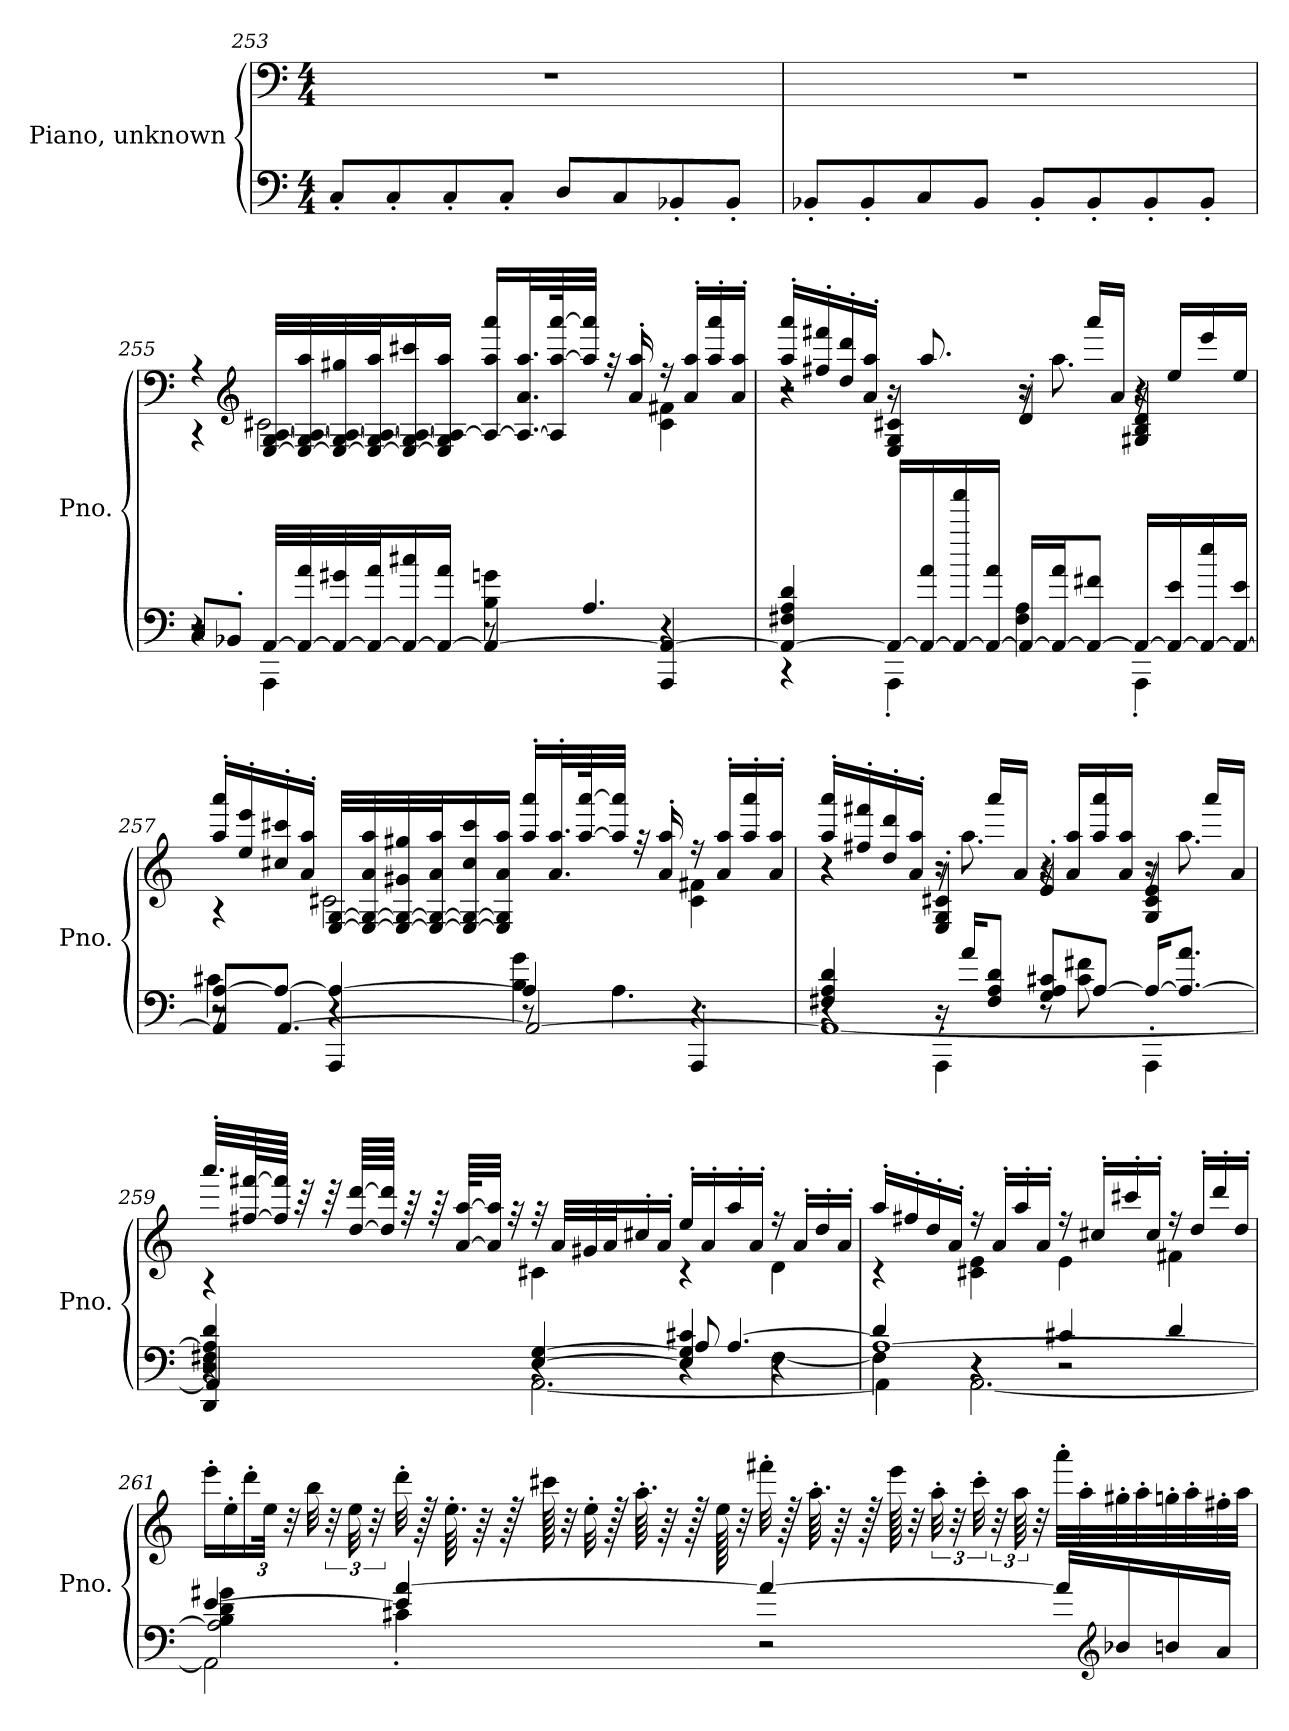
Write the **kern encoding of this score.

**kern	**kern
*part1	*part1
*staff2	*staff1
*I"Piano, unknown	*
*I'Pno.	*
*clefF4	*clefF4
*k[]	*k[]
*M4/4	*M4/4
=253	=253
8C'/L	1r
8C'/	.
8C'/	.
8C'/J	.
8D/L	.
8C/	.
8BB-X'/	.
8BB-'/J	.
=254	=254
8BB-X'/L	1r
8BB-'/	.
8C/	.
8BB-/J	.
8BB-'/L	.
8BB-'/	.
8BB-'/	.
8BB-'/J	.
!!LO:PB:g=z
=255	=255
*^	*^
*	*^	*	*
8C/L	2r	4r	4r	4r
8BB-X'/J	.	.	.	.
*	*	*	*clefG2	*
[32AA/LLL	.	4AAA'\	[32E/ [32G/ [32A/LLL	2c#X\
32AA/_ 32a/	.	.	32E/_ 32G/_ 32A/_ 32aa/	.
32AA/_ 32g#X/	.	.	32E/_ 32G/_ 32A/_ 32gg#X/	.
32AA/_ 32a/J	.	.	32E/_ 32G/_ 32A/_ 32aa/J	.
16AA/_ 16cc#X/	.	.	16E/_ 16G/_ 16A/_ 16ccc#X/	.
16AA/_ 16a/JJ	.	.	16E/] 16G/] 16A/_ 16aa/JJ	.
4AA/_	8r	4B\ 4gn\	16A/_ 16aa/ 16aaa/LL	.
.	.	.	32.A/_ 32.a/ 32.aa/L	.
.	.	.	64A/] [64aa/ [64aaa/K	.
.	4.A/	.	32aa/] 32aaa/]JJJ	.
.	.	.	32r	.
.	.	.	16a/' 16aa/'	.
4AAA/ 4AA/_	.	4r	16r	4c#\ 4f#X\
.	.	.	16a/' 16aa/'LL	.
.	.	.	16aa/' 16aaa/'	.
.	.	.	16a/' 16aa/'JJ	.
*	*v	*v	*	*
!!LO:LB:g=z
=256	=256	=256	=256
*	*	*	*^
4AA/_ 4F#X/ 4A/ 4d/	4r	16aa/' 16aaa/'LL	2r	4r
.	.	16ff#X/' 16fff#X/'	.	.
.	.	16dd/' 16ddd/'	.	.
.	.	16a/' 16aa/'JJ	.	.
16AA/LL_	4AAA'\	16r	.	4E/ 4G/ 4c#X/
16AA/_ 16a/	.	8.aa/	.	.
16AA/_ 16aaa/	.	.	.	.
16AA/_ 16a/JJ	.	.	.	.
16AA/LL_	4F#\ 4A\	8r	16r	4d'/
16AA/_ 16a/J	.	.	8.aa\	.
8AA/_ 8f#X/J	.	16aaa/LL	.	.
.	.	16a/JJ	.	.
16AA/LL_	4AAA'\	16r	4r	4G#X/ 4B/ 4d/
16AA/_ 16e/	.	16ee/LL	.	.
16AA/_ 16ee/	.	16eee/	.	.
16AA/_ 16e/JJ	.	16ee/JJ	.	.
*	*	*	*v	*v
!!LO:LB:g=z
=257	=257	=257	=257
*^	*^	*	*
8AA/] [8A/L	2r	8r	4c#X\	16aa/' 16aaa/'LL	4r
.	.	.	.	16ee/' 16eee/'	.
8A/J_	.	[4.AA/	.	16cc#X/' 16ccc#X/'	.
.	.	.	.	16a/' 16aa/'JJ	.
4AAA/ 4A/_	.	.	4r	[32E/ [32G/LLL	2c#X\
.	.	.	.	32E/_ 32G/_ 32a/ 32aa/	.
.	.	.	.	32E/_ 32G/_ 32g#X/ 32gg#X/	.
.	.	.	.	32E/_ 32G/_ 32a/ 32aa/J	.
.	.	.	.	16E/_ 16G/_ 16cc#/ 16ccc#/	.
.	.	.	.	16E/] 16G/] 16a/ 16aa/JJ	.
4A/]	8r	2AA/_	4B\ 4g\	16aa/' 16aaa/'LL	.
.	.	.	.	32.a/' 32.aa/'L	.
.	.	.	.	[64aa/ [64aaa/K	.
.	4.A\	.	.	32aa/] 32aaa/]JJJ	.
.	.	.	.	32r	.
.	.	.	.	16a/' 16aa/'	.
4AAA'/	.	.	4r	16r	4c#\ 4f#X\
.	.	.	.	16a/' 16aa/'LL	.
.	.	.	.	16aa/' 16aaa/'	.
.	.	.	.	16a/' 16aa/'JJ	.
*	*	*v	*v	*	*
!!LO:LB:g=z
=258	=258	=258	=258	=258
*	*	*	*	*^
4F#X/ 4A/ 4d/	1AA_	4r	16aa/' 16aaa/'LL	4r	4r
.	.	.	16ff#X/' 16fff#X/'	.	.
.	.	.	16dd/' 16ddd/'	.	.
.	.	.	16a/' 16aa/'JJ	.	.
16r	.	4AAA'\	8r	16r	4E/' 4G/' 4c#X/'
16a/KL	.	.	.	8.aa\	.
8F#/ 8A/ 8d/J	.	.	16aaa/LL	.	.
.	.	.	16a/JJ	.	.
8G/ 8A/ 8c#X/L	.	8r	16r	4r	4e'/
.	.	.	16a/ 16aa/LL	.	.
[8A/J	.	8c#\ 8f#X\	16aa/ 16aaa/	.	.
.	.	.	16a/ 16aa/JJ	.	.
16A/KL_	.	4AAA'\	8r	16r	4G/ 4c#/ 4e/
8.A/_ 8.a/J	.	.	.	8.aa\	.
.	.	.	16aaa/LL	.	.
.	.	.	16a/JJ	.	.
*	*	*	*	*v	*v
!!LO:LB:g=z
=259	=259	=259	=259	=259
*	*	*^	*	*
4DD/ 4D/ 4F#X/ 4A/] 4d/	2r	4AA/]	4r	32.aaa'/LLL	4r
.	.	.	.	[64ff#X/ [64fff#X/L	.
.	.	.	.	64ff#/] 64fff#/]JJJJ	.
.	.	.	.	64r	.
.	.	.	.	64r	.
.	.	.	.	[64dd/ [64ddd/LLLL	.
.	.	.	.	64dd/] 64ddd/]JJJJ	.
.	.	.	.	64r	.
.	.	.	.	64r	.
.	.	.	.	[64a/ [64aa/KLLL	.
.	.	.	.	32a/] 32aa/]JJJ	.
.	.	.	.	32r	.
[4E/ [4G/	.	4r	[2.AA\	32r	4c#X\
.	.	.	.	32a/LLL	.
.	.	.	.	32g#X/	.
.	.	.	.	32a/J	.
.	.	.	.	16cc#X'/	.
.	.	.	.	16a'/JJ	.
4E/] 4G/] 4c#X/	4r	8A/	.	16ee'/LL	4r
.	.	.	.	16a'/	.
.	.	[4.A/	.	16aa'/	.
.	.	.	.	16a'/JJ	.
4r	[4F#\	.	.	16r	4d\
.	.	.	.	16a'/LL	.
.	.	.	.	16dd'/	.
.	.	.	.	16a'/JJ	.
!!LO:LB:g=z	!!
=260	=260	=260	=260	=260	=260
4d/	4F#\]	1A_	4AA\]	16aa'/LL	4r
.	.	.	.	16ff#X'/	.
.	.	.	.	16dd'/	.
.	.	.	.	16a'/JJ	.
4r	4r	.	[2.AA\	16r	4c#X\ 4e\
.	.	.	.	16a'/LL	.
.	.	.	.	16aa'/	.
.	.	.	.	16a'/JJ	.
4c#X/	2r	.	.	16r	4e\
.	.	.	.	16cc#X'/LL	.
.	.	.	.	16ccc#X'/	.
.	.	.	.	16cc#'/JJ	.
4d/	.	.	.	16r	4f#X\
.	.	.	.	16dd'/LL	.
.	.	.	.	16ddd'/	.
.	.	.	.	16dd'/JJ	.
*	*	*	*	*v	*v
!!LO:PB:g=z
=261	=261	=261	=261	=261
*	*	*	*	*Xbrackettup
[4e/	4B\ 4d\ 4g#X\	2A/]	2AA\]	24eee'\LL
.	.	.	.	24ee'\
.	.	.	.	24ddd'\
*	*	*	*	*brackettup
.	.	.	.	48ee\JJk
.	.	.	.	48r
.	.	.	.	48bb\
.	.	.	.	48r
.	.	.	.	48ee\
.	.	.	.	48r
4e/] [4a/	4c#X'\	.	.	32ddd'\
.	.	.	.	128r
.	.	.	.	64.ee'\
.	.	.	.	64r
.	.	.	.	128r
.	.	.	.	128ccc#X\
.	.	.	.	32r
.	.	.	.	32ee'\
.	.	.	.	128r
.	.	.	.	64.aa'\
.	.	.	.	64r
.	.	.	.	128r
.	.	.	.	128ee\
.	.	.	.	32r
4a/_	2r	2r	2r	32fff#X'\
.	.	.	.	128r
.	.	.	.	64.aa'\
.	.	.	.	64r
.	.	.	.	128r
.	.	.	.	128eee\
.	.	.	.	32r
.	.	.	.	48aa'\
.	.	.	.	48r
.	.	.	.	48ccc#'\
.	.	.	.	48r
.	.	.	.	96aa\
.	.	.	.	32r
16a/LL]	.	.	.	32aaa'\LLL
.	.	.	.	32aa'\
*clefG2	*	*	*	*
16b-X/	.	.	.	32gg#X'\
.	.	.	.	32aa'\
16bn/	.	.	.	32ggn'\
.	.	.	.	32aa'\
16a/JJ	.	.	.	32ff#X'\
.	.	.	.	32aa\JJJ
*v	*v	*v	*v	*
=	=
*-	*-
